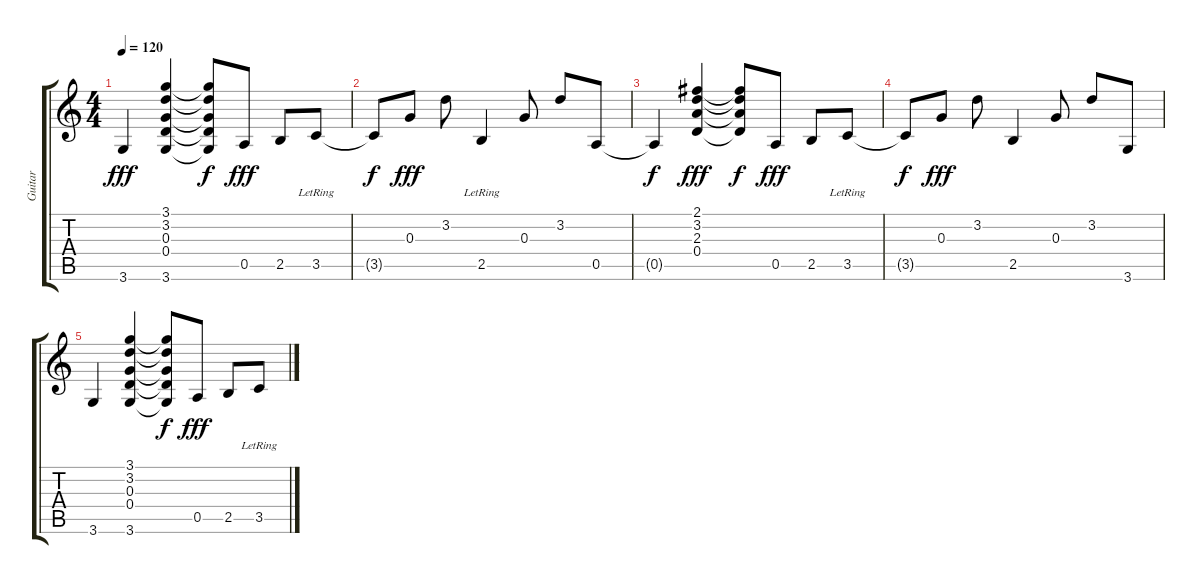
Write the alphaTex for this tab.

\track ("Guitar" "Guitar") {instrument overdrivenguitar}
\staff {score tabs}
\tuning (E4 B3 G3 D3 A2 E2) {hide}
\ts (4 4)
\tempo 120
\clef g2
\ks c
3.6.4{dy fff} (3.1 3.2 0.3 0.4 3.6).4 (3.1{t} 3.2{t} 0.3{t} 0.4{t} 3.6{t}).8{dy f} 0.5.8{dy fff} 2.5.8 3.5{lr}.8 |
3.5{t}.8{dy f} 0.3.8{dy fff} 3.2.8 2.5{lr}.4 0.3.8 3.2.8 0.5.8 |
0.5{t}.4{dy f} (2.1 3.2 2.3 0.4).4{dy fff} (2.1{t} 3.2{t} 2.3{t} 0.4{t}).8{dy f} 0.5.8{dy fff} 2.5.8 3.5{lr}.8 |
3.5{t}.8{dy f} 0.3.8{dy fff} 3.2.8 2.5.4 0.3.8 3.2.8 3.6.8 |
3.6.4 (3.1 3.2 0.3 0.4 3.6).4 (3.1{t} 3.2{t} 0.3{t} 0.4{t} 3.6{t}).8{dy f} 0.5.8{dy fff} 2.5.8 3.5{lr}.8
